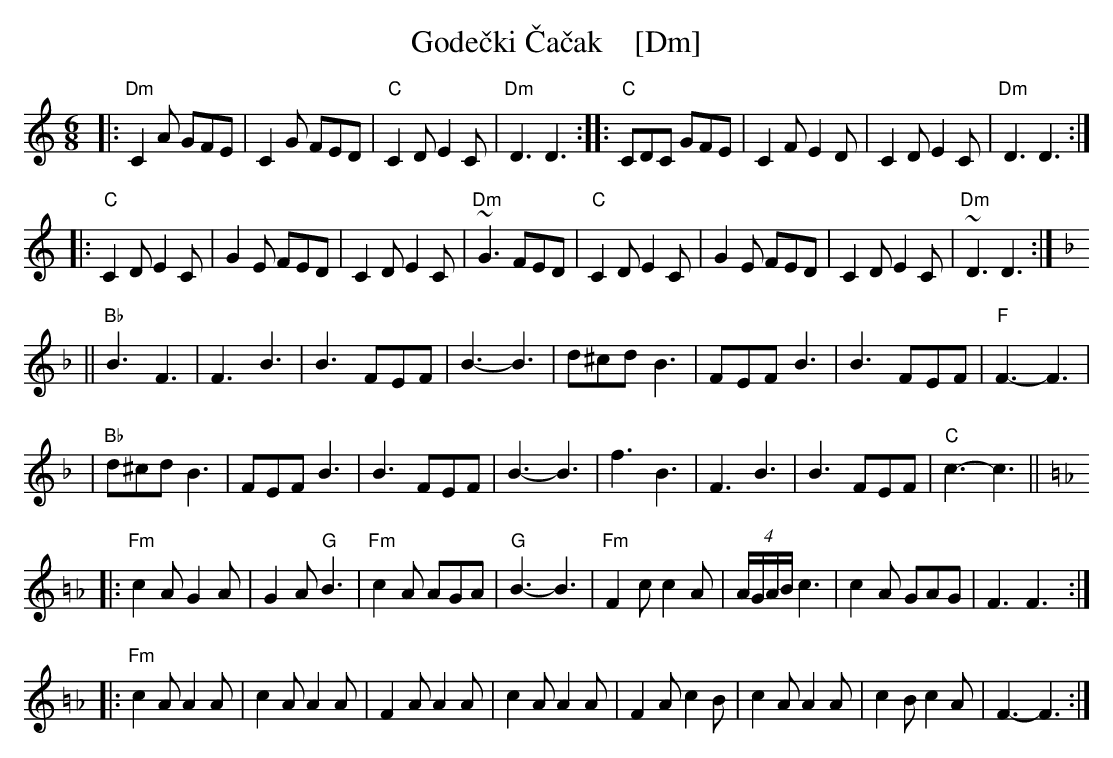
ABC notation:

X:1
T: Gode\vcki \vCa\vcak    [Dm]
M: 6/8
L: 1/8
K: DDor
|: "Dm"C2A GFE | C2G FED | "C"C2D E2C | "Dm"D3 D3 \
::  "C"CDC GFE | C2F E2D |    C2D E2C | "Dm"D3 D3 :|
y2\
|:  "C"C2D E2C | G2E FED |    C2D E2C | "Dm"~G3 FED \
|   "C"C2D E2C | G2E FED |    C2D E2C | "Dm"~D3 D3 :|
K:Bblyd
||  "Bb"B3 F3  | F3  B3  | B3 FEF |    B3- B3 \
|      d^cd B3 | FEF B3  | B3 FEF | "F"F3- F3 |
|  "Bb"d^cd B3 | FEF B3  | B3 FEF |    B3- B3 \
|        f3 B3 | F3  B3  | B3 FEF | "C"c3- c3 ||
K:F=B_A
|: "Fm"c2A G2A | G2A     "G"B3 | "Fm"c2A AGA | "G"B3- B3 \
|  "Fm"F2c c2A | (4A/G/A/B/ c3 |     c2A GAG |    F3  F3 :|
|: "Fm"c2A A2A | c2A A2A | F2A A2A | c2A A2A \
|      F2A c2B | c2A A2A | c2B c2A | F3- F3 :|
